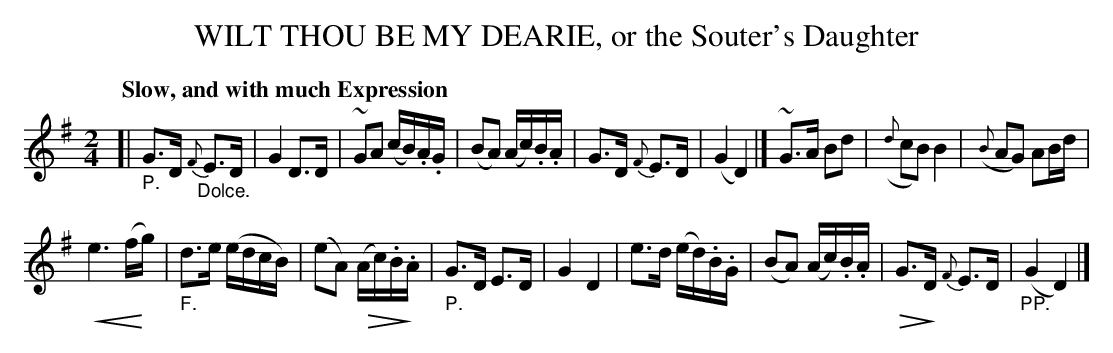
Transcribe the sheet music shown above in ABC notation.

X:1
T: WILT THOU BE MY DEARIE, or the Souter's Daughter
Q: "Slow, and with much Expression"
U: p=!crescendo(!
U: P=!crescendo)!
U: Q=!diminuendo(!
U: q=!diminuendo)!
M: 2/4
L: 1/16
K: G
[|"_P."\
G3D {F}"_Dolce."E3D | G4 D3D |\
~G2A2 (cB).A.G | (B2A2) (Ac).B.A |\
G3D {F}E3D | (G4 D4) |]\
~G3A B2d2 | ({d}c2B2) B4 |\
({B}A2G2) A2Bd |
pe6 (fPg) |\
"_F."d3e (edcB) | (e2A2) (QAc).Bq.A |\
"_P."G3D E3D | G4 D4 |\
e3d (ed).B.G | (B2A2) (Ac).B.A |\
QG3qD {F}E3D | ("_PP."G4 D4) |]
